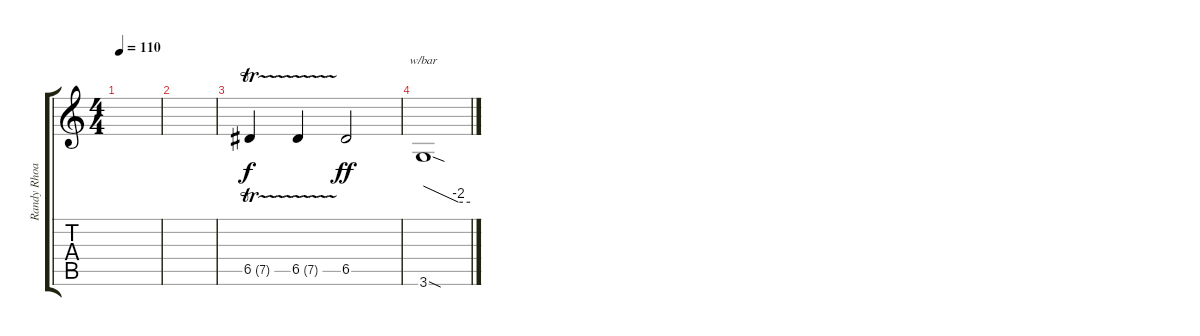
\track ("Randy Rhoads - Solo" "Randy Rhoa") {instrument distortionguitar}
\staff {score tabs}
\tuning (E4 B3 G3 D3 A2 E2) {hide}
\ts (4 4)
\tempo 110
\clef g2
\ks c
|
|
6.5{tr (7 32)}.4 6.5{tr (7 32)}.4 6.5.2{dy ff} |
3.6{sod}.1{tbe (custom default 0 0 45 -8 60 -8)}
